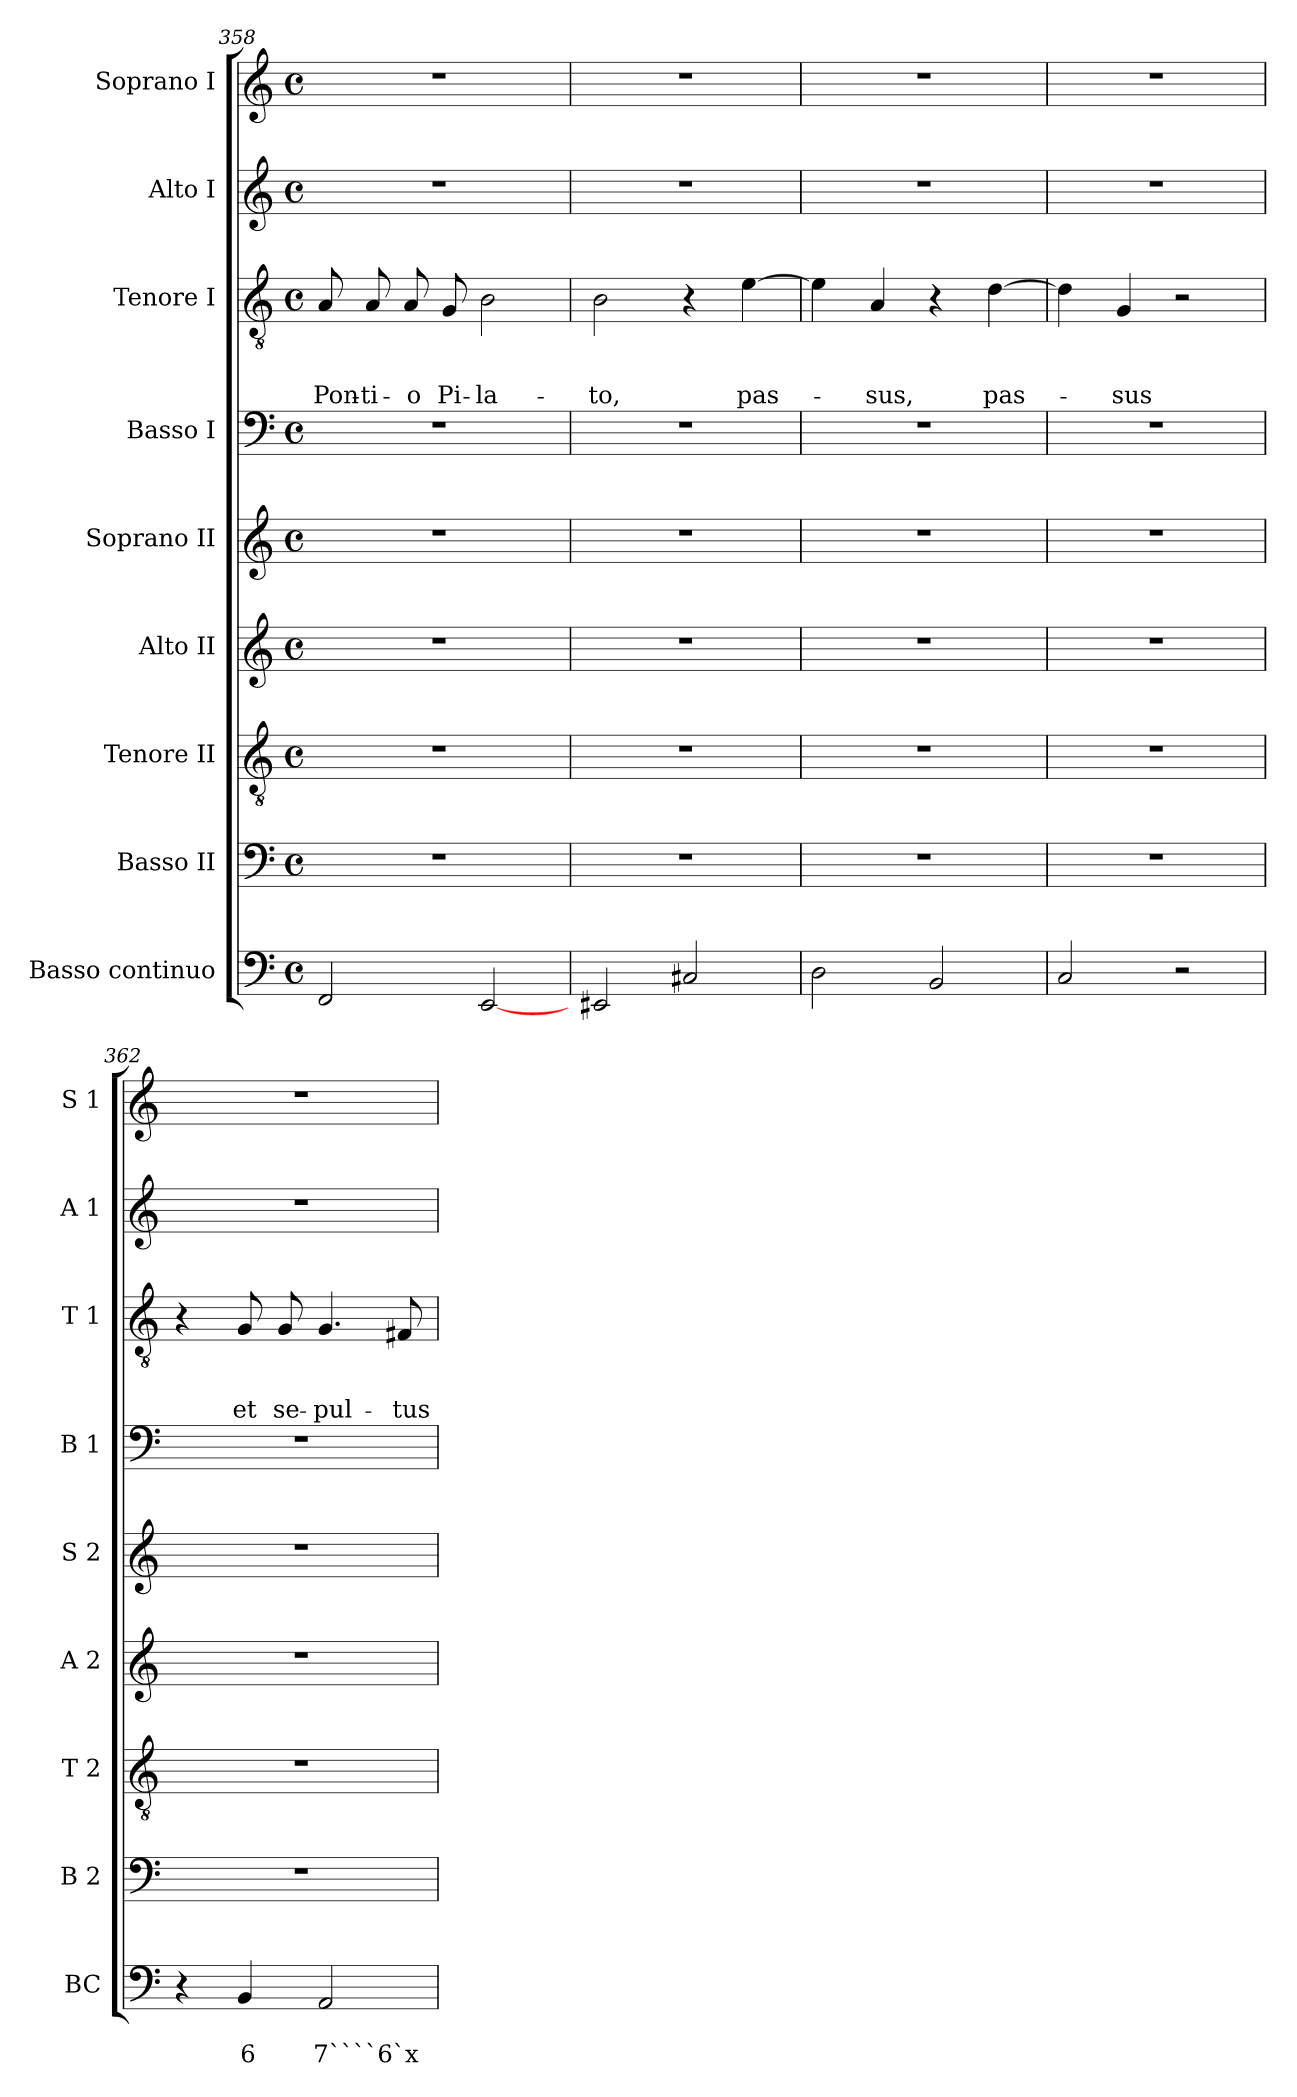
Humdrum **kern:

**kern	**text	**text	**kern	**kern	**kern	**kern	**kern	**kern	**text	**text	**text	**kern	**kern
*part9	*part9	*part9	*part8	*part7	*part6	*part5	*part4	*part3	*part3	*part3	*part3	*part2	*part1
*staff9	*staff9	*staff9	*staff8	*staff7	*staff6	*staff5	*staff4	*staff3	*staff3	*staff3	*staff3	*staff2	*staff1
*I"Basso continuo	*	*	*I"Basso II	*I"Tenore II	*I"Alto II	*I"Soprano II	*I"Basso I	*I"Tenore I	*	*	*	*I"Alto I	*I"Soprano I
*I'BC	*	*	*I'B 2	*I'T 2	*I'A 2	*I'S 2	*I'B 1	*I'T 1	*	*	*	*I'A 1	*I'S 1
!!LO:PB:g=z
*clefF4	*	*	*clefF4	*clefGv2	*clefG2	*clefG2	*clefF4	*clefGv2	*	*	*	*clefG2	*clefG2
*k[]	*	*	*k[]	*k[]	*k[]	*k[]	*k[]	*k[]	*	*	*	*k[]	*k[]
*C:	*	*	*C:	*C:	*C:	*C:	*C:	*C:	*	*	*	*C:	*C:
*M4/4	*	*	*M4/4	*M4/4	*M4/4	*M4/4	*M4/4	*M4/4	*	*	*	*M4/4	*M4/4
*met(c)	*	*	*met(c)	*met(c)	*met(c)	*met(c)	*met(c)	*met(c)	*	*	*	*met(c)	*met(c)
=358	=358	=358	=358	=358	=358	=358	=358	=358	=358	=358	=358	=358	=358
!	!	!	!	!	!	!	!	!	!	!	!LO:LY:b	!	!
2FF/	.	.	1r	1r	1r	1r	1r	8A/	.	.	Pon-	1r	1r
!	!	!	!	!	!	!	!	!	!	!	!LO:LY:b	!	!
.	.	.	.	.	.	.	.	8A/	.	.	-ti-	.	.
!	!	!	!	!	!	!	!	!	!	!	!LO:LY:b	!	!
.	.	.	.	.	.	.	.	8A/	.	.	-o	.	.
!	!	!	!	!	!	!	!	!	!	!	!LO:LY:b	!	!
.	.	.	.	.	.	.	.	8G/	.	.	Pi-	.	.
!	!	!	!	!	!	!	!	!	!	!	!LO:LY:b	!	!
[2EE/	.	.	.	.	.	.	.	2B\	.	.	-la-	.	.
=359	=359	=359	=359	=359	=359	=359	=359	=359	=359	=359	=359	=359	=359
!	!	!	!	!	!	!	!	!	!	!	!LO:LY:b	!	!
2EE#X/	.	.	1r	1r	1r	1r	1r	2B\	.	.	-to,	1r	1r
2C#X/	.	.	.	.	.	.	.	4r	.	.	.	.	.
!	!	!	!	!	!	!	!	!	!	!	!LO:LY:b	!	!
.	.	.	.	.	.	.	.	[4e\	.	.	pas-	.	.
=360	=360	=360	=360	=360	=360	=360	=360	=360	=360	=360	=360	=360	=360
2D\	.	.	1r	1r	1r	1r	1r	4e\]	.	.	.	1r	1r
!	!	!	!	!	!	!	!	!	!	!	!LO:LY:b	!	!
.	.	.	.	.	.	.	.	4A/	.	.	-sus,	.	.
2BB/	.	.	.	.	.	.	.	4r	.	.	.	.	.
!	!	!	!	!	!	!	!	!	!	!	!LO:LY:b	!	!
.	.	.	.	.	.	.	.	[4d\	.	.	pas-	.	.
=361	=361	=361	=361	=361	=361	=361	=361	=361	=361	=361	=361	=361	=361
2C/	.	.	1r	1r	1r	1r	1r	4d\]	.	.	.	1r	1r
!	!	!	!	!	!	!	!	!	!	!	!LO:LY:b	!	!
.	.	.	.	.	.	.	.	4G/	.	.	-sus	.	.
2r	.	.	.	.	.	.	.	2r	.	.	.	.	.
=362	=362	=362	=362	=362	=362	=362	=362	=362	=362	=362	=362	=362	=362
4r	.	.	1r	1r	1r	1r	1r	4r	.	.	.	1r	1r
!	!	!LO:LY:b	!	!	!	!	!	!	!	!	!LO:LY:b	!	!
4BB/	.	6	.	.	.	.	.	8G/	.	.	et	.	.
!	!	!	!	!	!	!	!	!	!	!	!LO:LY:b	!	!
.	.	.	.	.	.	.	.	8G/	.	.	se-	.	.
!	!	!LO:LY:b	!	!	!	!	!	!	!	!	!LO:LY:b	!	!
2AA/	.	7````6`x	.	.	.	.	.	4.G/	.	.	-pul-	.	.
!	!	!	!	!	!	!	!	!	!	!	!LO:LY:b	!	!
.	.	.	.	.	.	.	.	8F#X/	.	.	-tus	.	.
=	=	=	=	=	=	=	=	=	=	=	=	=	=
*-	*-	*-	*-	*-	*-	*-	*-	*-	*-	*-	*-	*-	*-
